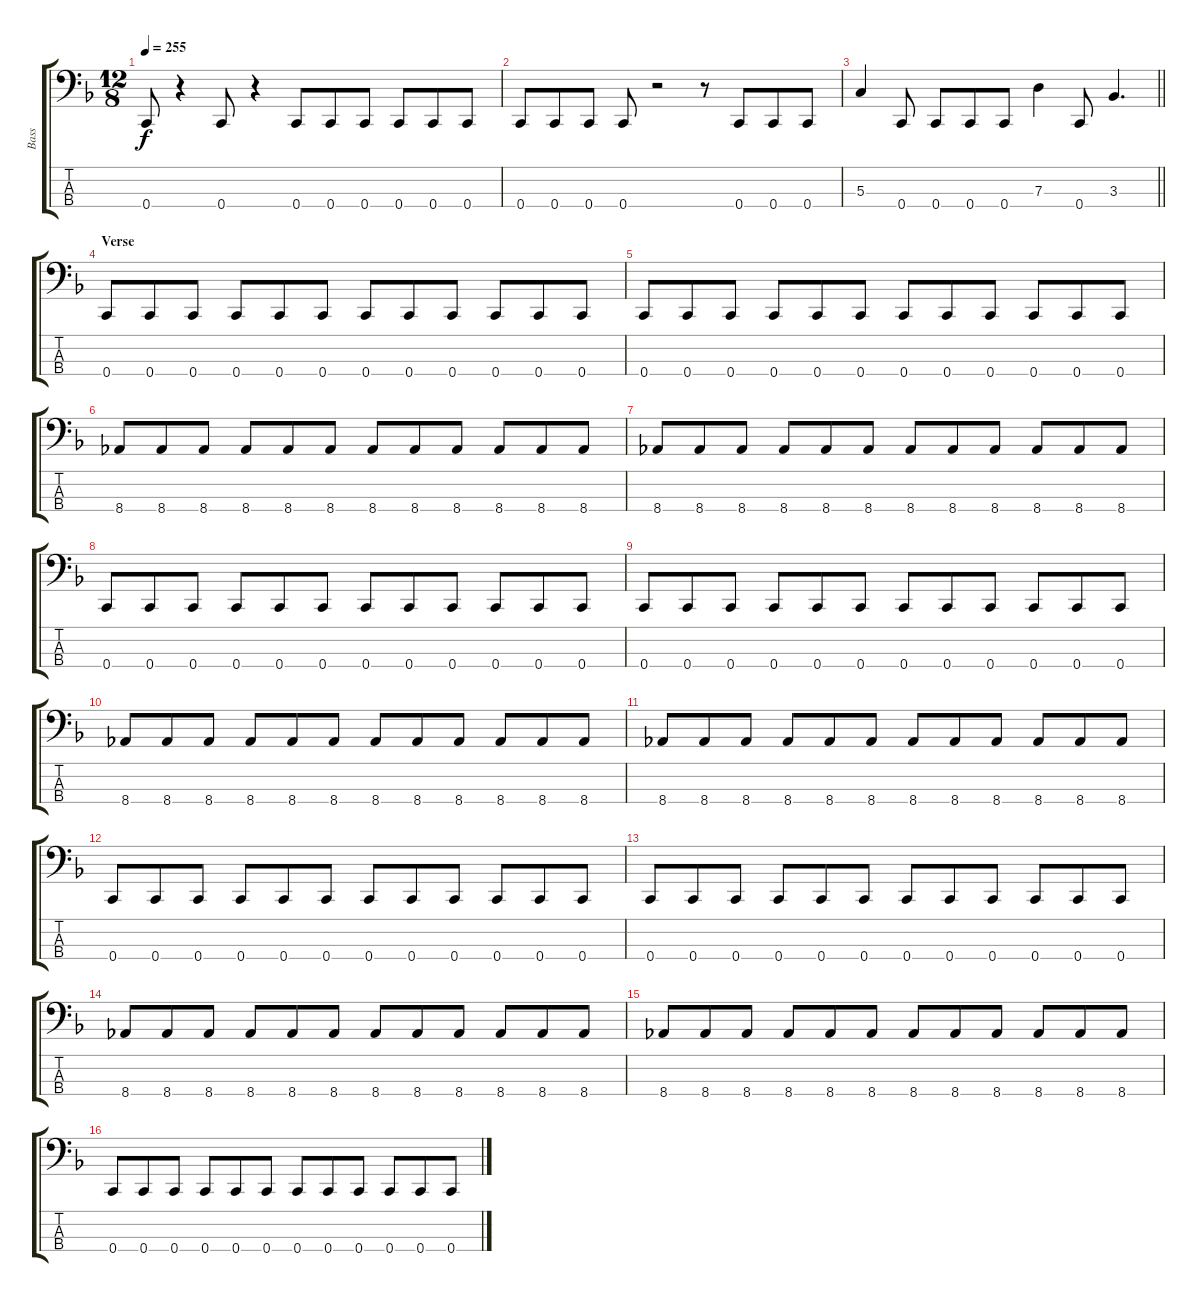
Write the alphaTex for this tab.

\track ("Bass" "Bass") {instrument electricbassfinger}
\staff {score tabs}
\tuning (F2 C2 G1 C1) {hide}
\ts (12 8)
\tempo 255
\clef f4
\ks dminor
0.4.8{dy f} r.4 0.4.8 r.4 0.4.8 0.4.8 0.4.8 0.4.8 0.4.8 0.4.8 |
0.4.8 0.4.8 0.4.8 0.4.8 r.2 r.8 0.4.8 0.4.8 0.4.8 |
\barLineRight lightlight
5.3.4 0.4.8 0.4.8 0.4.8 0.4.8 7.3.4 0.4.8 3.3.4{d} |
\section ("" "Verse")
0.4.8 0.4.8 0.4.8 0.4.8 0.4.8 0.4.8 0.4.8 0.4.8 0.4.8 0.4.8 0.4.8 0.4.8 |
0.4.8 0.4.8 0.4.8 0.4.8 0.4.8 0.4.8 0.4.8 0.4.8 0.4.8 0.4.8 0.4.8 0.4.8 |
8.4.8 8.4.8 8.4.8 8.4.8 8.4.8 8.4.8 8.4.8 8.4.8 8.4.8 8.4.8 8.4.8 8.4.8 |
8.4.8 8.4.8 8.4.8 8.4.8 8.4.8 8.4.8 8.4.8 8.4.8 8.4.8 8.4.8 8.4.8 8.4.8 |
0.4.8 0.4.8 0.4.8 0.4.8 0.4.8 0.4.8 0.4.8 0.4.8 0.4.8 0.4.8 0.4.8 0.4.8 |
0.4.8 0.4.8 0.4.8 0.4.8 0.4.8 0.4.8 0.4.8 0.4.8 0.4.8 0.4.8 0.4.8 0.4.8 |
8.4.8 8.4.8 8.4.8 8.4.8 8.4.8 8.4.8 8.4.8 8.4.8 8.4.8 8.4.8 8.4.8 8.4.8 |
8.4.8 8.4.8 8.4.8 8.4.8 8.4.8 8.4.8 8.4.8 8.4.8 8.4.8 8.4.8 8.4.8 8.4.8 |
0.4.8 0.4.8 0.4.8 0.4.8 0.4.8 0.4.8 0.4.8 0.4.8 0.4.8 0.4.8 0.4.8 0.4.8 |
0.4.8 0.4.8 0.4.8 0.4.8 0.4.8 0.4.8 0.4.8 0.4.8 0.4.8 0.4.8 0.4.8 0.4.8 |
8.4.8 8.4.8 8.4.8 8.4.8 8.4.8 8.4.8 8.4.8 8.4.8 8.4.8 8.4.8 8.4.8 8.4.8 |
8.4.8 8.4.8 8.4.8 8.4.8 8.4.8 8.4.8 8.4.8 8.4.8 8.4.8 8.4.8 8.4.8 8.4.8 |
0.4.8 0.4.8 0.4.8 0.4.8 0.4.8 0.4.8 0.4.8 0.4.8 0.4.8 0.4.8 0.4.8 0.4.8
